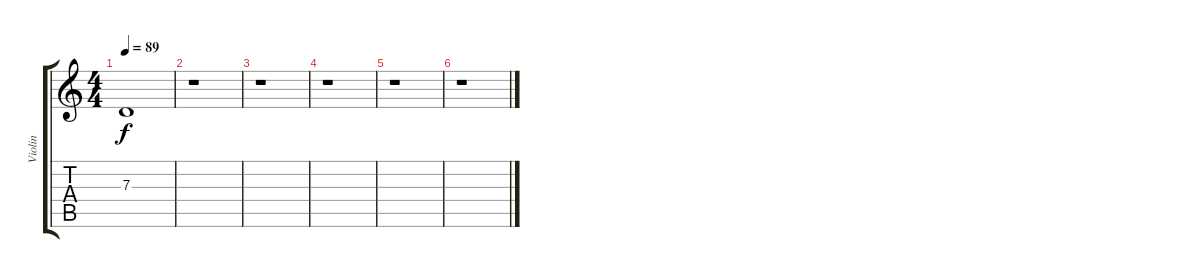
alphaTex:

\track ("Violin" "Violin") {instrument violin}
\staff {score tabs}
\tuning (E4 B3 G3 D3 A2 E2) {hide}
\ts (4 4)
\tempo 89
\clef g2
\ks c
7.3{t}.1{dy f} |
r.1 |
r.1 |
r.1 |
r.1 |
r.1
